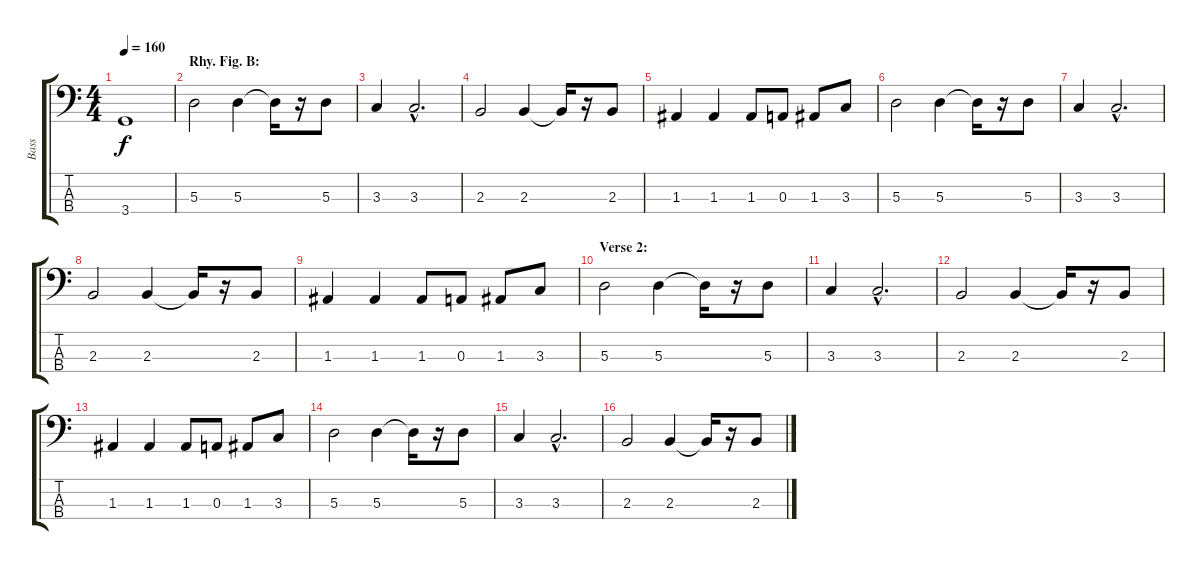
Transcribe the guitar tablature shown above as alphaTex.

\track ("Bass" "Bass") {instrument electricbasspick}
\staff {score tabs}
\tuning (G2 D2 A1 E1) {hide}
\ts (4 4)
\tempo 160
\clef f4
\ks c
3.4{t}.1{dy f} |
\section ("" "Rhy. Fig. B:")
5.3.2 5.3.4 5.3{t}.16 r.16 5.3.8 |
3.3.4 3.3{hac}.2{d} |
2.3.2 2.3.4 2.3{t}.16 r.16 2.3.8 |
1.3.4 1.3.4 1.3.8 0.3.8 1.3.8 3.3.8 |
5.3.2 5.3.4 5.3{t}.16 r.16 5.3.8 |
3.3.4 3.3{hac}.2{d} |
2.3.2 2.3.4 2.3{t}.16 r.16 2.3.8 |
1.3.4 1.3.4 1.3.8 0.3.8 1.3.8 3.3.8 |
\section ("" "Verse 2:")
5.3.2 5.3.4 5.3{t}.16 r.16 5.3.8 |
3.3.4 3.3{hac}.2{d} |
2.3.2 2.3.4 2.3{t}.16 r.16 2.3.8 |
1.3.4 1.3.4 1.3.8 0.3.8 1.3.8 3.3.8 |
5.3.2 5.3.4 5.3{t}.16 r.16 5.3.8 |
3.3.4 3.3{hac}.2{d} |
2.3.2 2.3.4 2.3{t}.16 r.16 2.3.8
